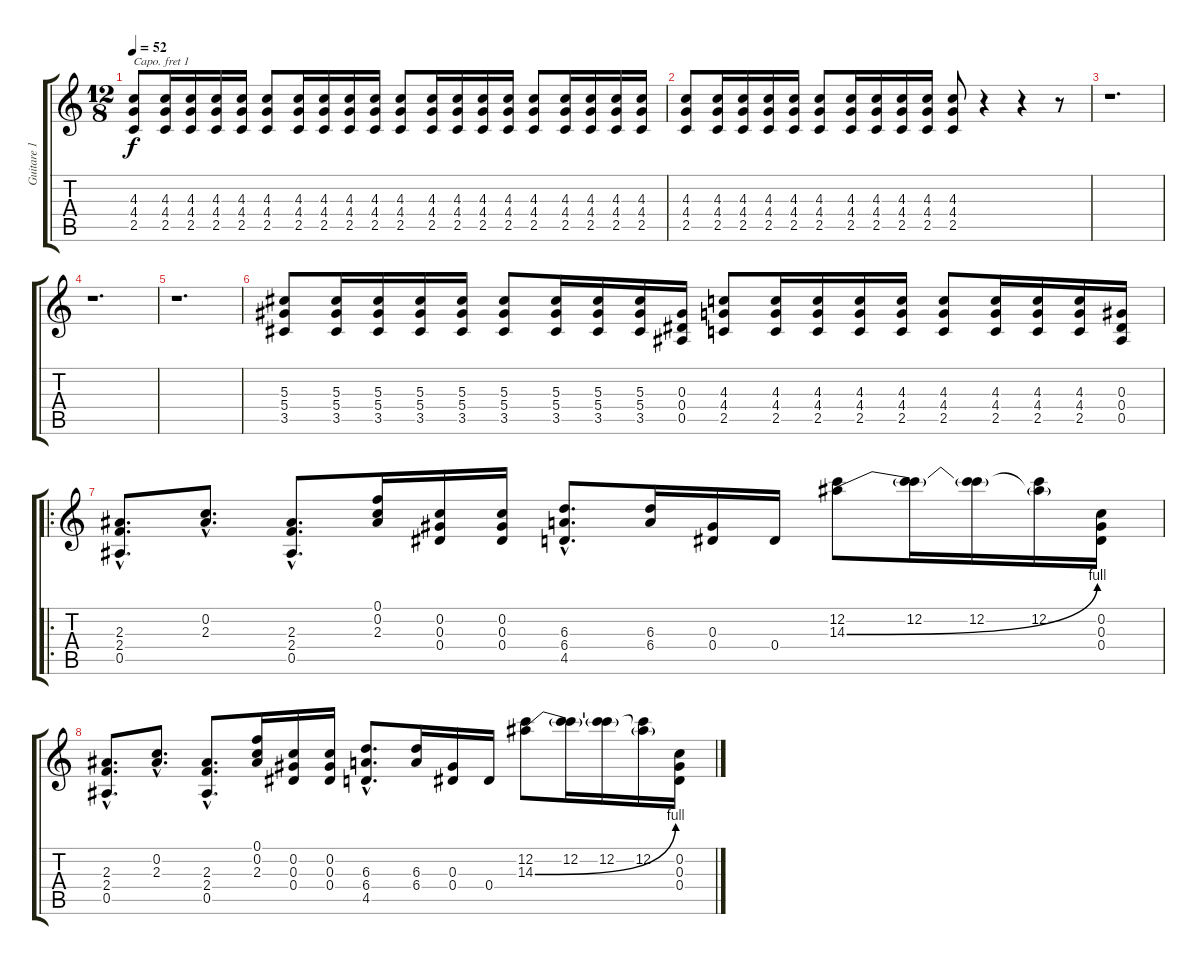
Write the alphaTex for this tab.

\track ("Guitare 1" "Guitare 1") {instrument distortionguitar}
\staff {score tabs}
\capo 1
\tuning (E4 B3 G3 D3 A2 E2) {hide}
\ts (12 8)
\tempo 52
\clef g2
\ks c
(4.3 4.4 2.5).8{dy f} (4.3 4.4 2.5).16 (4.3 4.4 2.5).16 (4.3 4.4 2.5).16 (4.3 4.4 2.5).16 (4.3 4.4 2.5).8 (4.3 4.4 2.5).16 (4.3 4.4 2.5).16 (4.3 4.4 2.5).16 (4.3 4.4 2.5).16 (4.3 4.4 2.5).8 (4.3 4.4 2.5).16 (4.3 4.4 2.5).16 (4.3 4.4 2.5).16 (4.3 4.4 2.5).16 (4.3 4.4 2.5).8 (4.3 4.4 2.5).16 (4.3 4.4 2.5).16 (4.3 4.4 2.5).16 (4.3 4.4 2.5).16 |
(4.3 4.4 2.5).8 (4.3 4.4 2.5).16 (4.3 4.4 2.5).16 (4.3 4.4 2.5).16 (4.3 4.4 2.5).16 (4.3 4.4 2.5).8 (4.3 4.4 2.5).16 (4.3 4.4 2.5).16 (4.3 4.4 2.5).16 (4.3 4.4 2.5).16 (4.3 4.4 2.5).8 r.4 r.4 r.8 |
r.1{d} |
r.1{d} |
r.1{d} |
(5.3 5.4 3.5).8 (5.3 5.4 3.5).16 (5.3 5.4 3.5).16 (5.3 5.4 3.5).16 (5.3 5.4 3.5).16 (5.3 5.4 3.5).8 (5.3 5.4 3.5).16 (5.3 5.4 3.5).16 (5.3 5.4 3.5).16 (0.3 0.4 0.5).16 (4.3 4.4 2.5).8 (4.3 4.4 2.5).16 (4.3 4.4 2.5).16 (4.3 4.4 2.5).16 (4.3 4.4 2.5).16 (4.3 4.4 2.5).8 (4.3 4.4 2.5).16 (4.3 4.4 2.5).16 (4.3 4.4 2.5).16 (0.3 0.4 0.5).16 |
\ro
(2.3{hac} 2.4{hac} 0.5{hac}).8{d} (0.2{hac} 2.3{hac}).8{d} (2.3{hac} 2.4{hac} 0.5{hac}).8{d} (0.1 0.2 2.3).16 (0.2 0.3 0.4).16 (0.2 0.3 0.4).16 (6.3{hac} 6.4{hac} 4.5{hac}).8{d} (6.3 6.4).16 (0.3 0.4).16 0.4.16 (12.2 14.3{be (bend 0 0 60 4)}).8 (12.2 14.3{t}).16 (12.2 14.3{t}).16 (12.2 14.3{t}).16 (0.2 0.3 0.4).16 |
(2.3{hac} 2.4{hac} 0.5{hac}).8{d} (0.2{hac} 2.3{hac}).8{d} (2.3{hac} 2.4{hac} 0.5{hac}).8{d} (0.1 0.2 2.3).16 (0.2 0.3 0.4).16 (0.2 0.3 0.4).16 (6.3{hac} 6.4{hac} 4.5{hac}).8{d} (6.3 6.4).16 (0.3 0.4).16 0.4.16 (12.2 14.3{be (bend 0 0 60 4)}).8 (12.2 14.3{t}).16 (12.2 14.3{t}).16 (12.2 14.3{t}).16 (0.2 0.3 0.4).16
